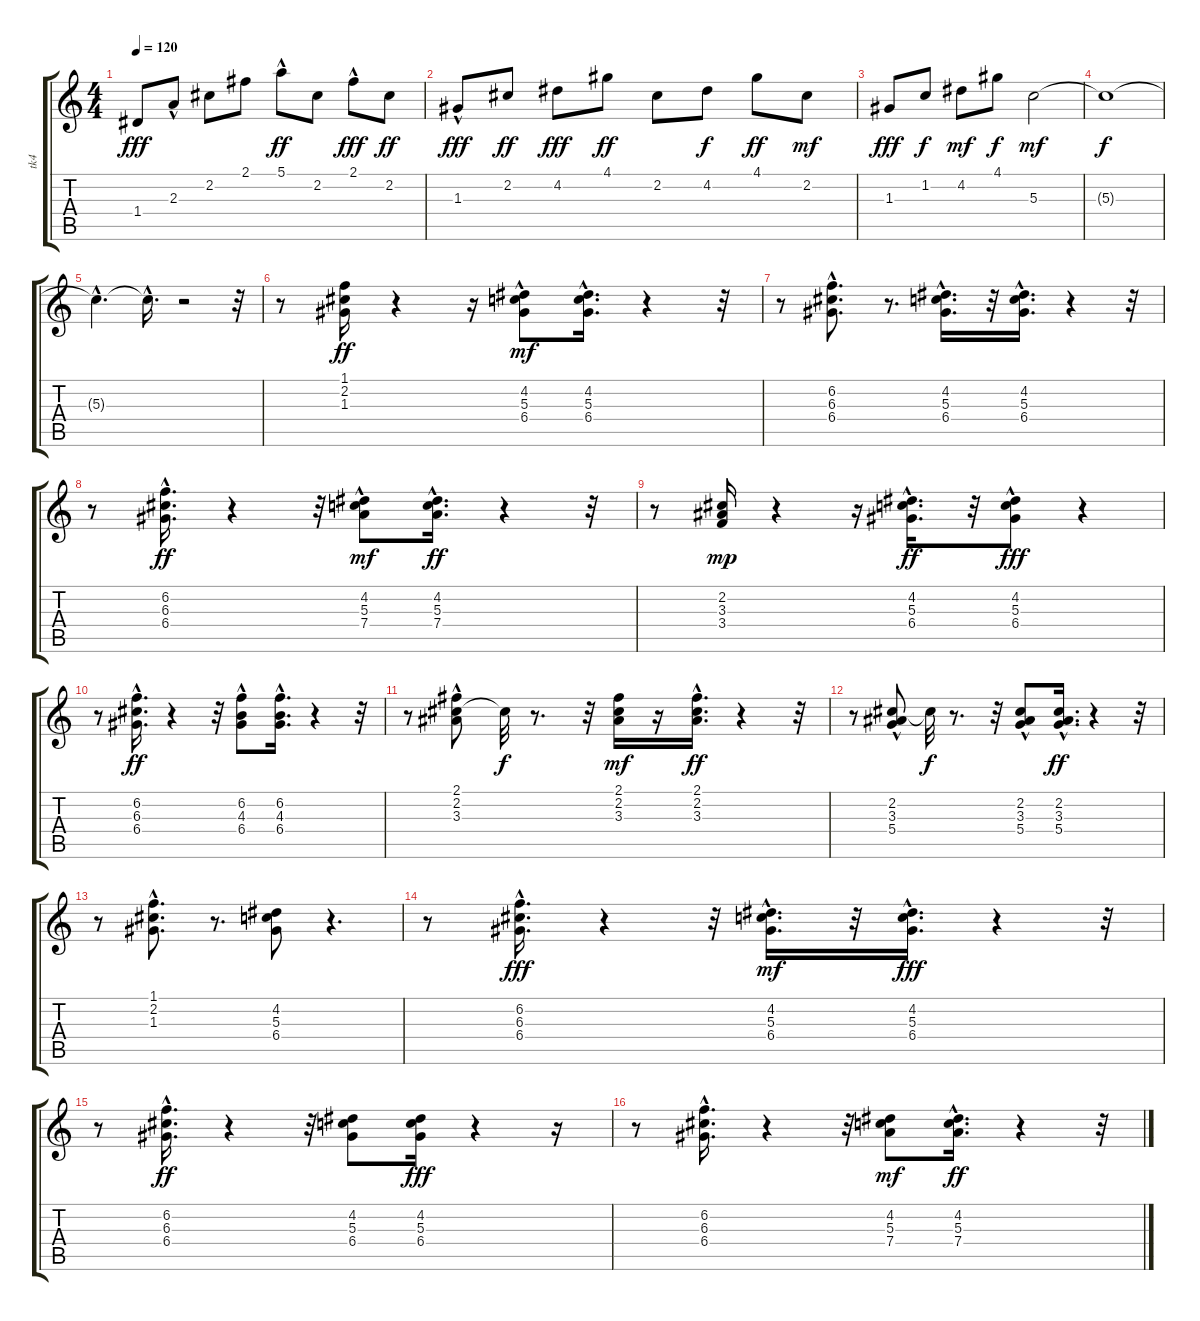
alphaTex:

\track ("tk4" "tk4") {instrument acousticguitarnylon}
\staff {score tabs}
\tuning (E4 B3 G3 D3 A2 E2) {hide}
\ts (4 4)
\tempo 120
\clef g2
\ks c
1.4.8{dy fff} 2.3{hac}.8 2.2.8 2.1.8 5.1{hac}.8{dy ff} 2.2.8 2.1{hac}.8{dy fff} 2.2.8{dy ff} |
1.3{hac}.8{dy fff} 2.2.8{dy ff} 4.2.8{dy fff} 4.1.8{dy ff} 2.2.8 4.2.8{dy f} 4.1.8{dy ff} 2.2.8{dy mf} |
1.3.8{dy fff} 1.2.8{dy f} 4.2.8{dy mf} 4.1.8{dy f} 5.3.2{dy mf} |
5.3{t}.1{dy f} |
5.3{hac t}.4{d} 5.3{hac t}.16{d} r.2 r.32 |
r.8 (1.1 2.2 1.3).16{dy ff} r.4 r.16 (4.2 5.3{hac} 6.4{hac}).8{dy mf} (4.2{hac} 5.3{hac} 6.4{hac}).16{d} r.4 r.32 |
r.8 (6.2{hac} 6.3{hac} 6.4{hac}).8{d} r.8{d} (4.2{hac} 5.3 6.4{hac}).16{d} r.32 (4.2{hac} 5.3{hac} 6.4{hac}).16{d} r.4 r.32 |
r.8 (6.2{hac} 6.3{hac} 6.4{hac}).16{d dy ff} r.4 r.32 (4.2 5.3{hac} 7.4{hac}).8{dy mf} (4.2{hac} 5.3{hac} 7.4{hac}).16{d dy ff} r.4 r.32 |
r.8 (2.2 3.3 3.4).16{dy mp} r.4 r.16 (4.2{hac} 5.3 6.4).16{d dy ff} r.32 (4.2 5.3{hac} 6.4).8{dy fff} r.4 |
r.8 (6.2 6.3 6.4{hac}).16{d dy ff} r.4 r.32 (6.2 4.3{hac} 6.4{hac}).8 (6.2{hac} 4.3{hac} 6.4{hac}).16{d} r.4 r.32 |
r.8 (2.1{hac} 2.2 3.3{hac}).8 2.2{t}.32{dy f} r.8{d} r.32 (2.1 2.2 3.3).16{dy mf} r.16 (2.1{hac} 2.2 3.3{hac}).16{d dy ff} r.4 r.32 |
r.8 (2.2 3.3{hac} 5.4{hac}).8 2.2{t}.32{dy f} r.8{d} r.32 (2.2 3.3{hac} 5.4).8 (2.2 3.3{hac} 5.4{hac}).16{d dy ff} r.4 r.32 |
r.8 (1.1{hac} 2.2 1.3{hac}).8{d} r.8{d} (4.2 5.3 6.4).8 r.4{d} |
r.8 (6.2{hac} 6.3{hac} 6.4{hac}).16{d dy fff} r.4 r.32 (4.2{hac} 5.3{hac} 6.4{hac}).16{d dy mf} r.32 (4.2{hac} 5.3{hac} 6.4{hac}).16{d dy fff} r.4 r.32 |
r.8 (6.2{hac} 6.3{hac} 6.4{hac}).16{d dy ff} r.4 r.32 (4.2 5.3 6.4).8 (4.2 5.3 6.4).16{dy fff} r.4 r.16 |
r.8 (6.2{hac} 6.3{hac} 6.4{hac}).16{d} r.4 r.32 (4.2 5.3 7.4).8{dy mf} (4.2 5.3 7.4{hac}).16{d dy ff} r.4 r.32
